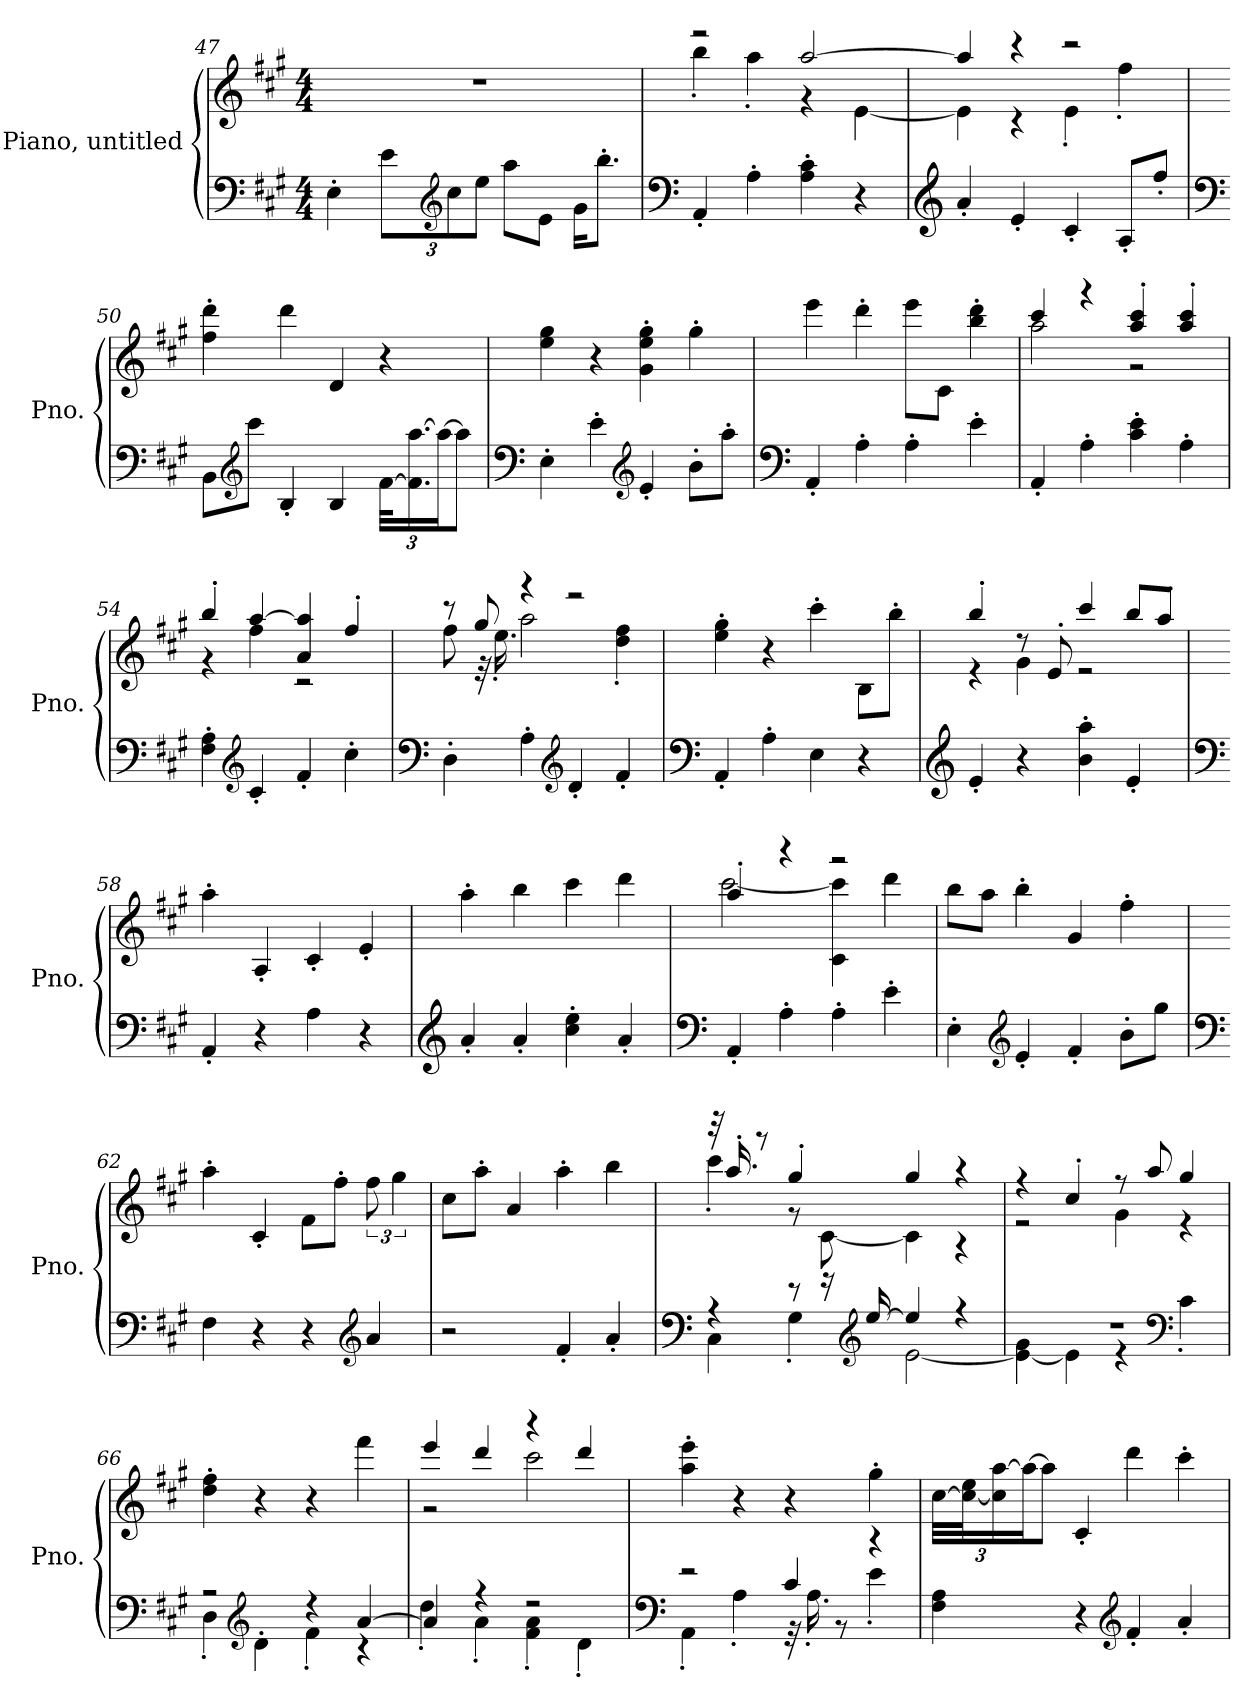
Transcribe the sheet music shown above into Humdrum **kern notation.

**kern	**kern
*part1	*part1
*staff2	*staff1
*I"Piano, untitled	*
*I'Pno.	*
*clefF4	*clefG2
*k[f#c#g#]	*k[f#c#g#]
*M4/4	*M4/4
=47	=47
4E'\	1r
*Xbrackettup	*
12e\L	.
*clefG2	*
12cc#\	.
12ee\J	.
8aa\L	.
8e\J	.
16g#\KL	.
8.bb'\J	.
=48	=48
*clefF4	*
*	*^
4AA'/	2r	4bb'\
4A'\	.	4aa'\
4A\' 4c#\'	[2aa/	4r
4r	.	[4e\
=49	=49	=49
*clefG2	*	*
4a'/	4aa/]	4e\]
4e'/	4r	4r
4c#'/	2r	4e'\
8A'/L	.	4ff#'\
8ff#'/J	.	.
*	*v	*v
!!LO:LB:g=z
=50	=50
*clefF4	*
8BB\L	4ff#\' 4ddd\'
*clefG2	*
8ccc#\J	.
4B'/	4ddd\
4B/	4d/
[48f#\KLL	4r
24.f#\] [24.aa\	.
24aa\J_	.
8aa\J]	.
=51	=51
*clefF4	*
4E'\	4ee\ 4gg#\
4e'\	4r
*clefG2	*
4e'/	4g#\' 4ee\' 4gg#\'
8b'\L	4gg#'\
8aa'\J	.
=52	=52
*clefF4	*
4AA'/	4eee\
4A'\	4ddd'\
4A'\	8eee\L
.	8c#\J
4e'\	4bb\' 4ddd\'
=53	=53
*	*^
4AA'/	4ccc#/	2aa\
4A'\	4r	.
4c#\' 4e\'	4aa/' 4ccc#/'	2r
4A'\	4aa/' 4ccc#/'	.
=54	=54	=54
4F#\' 4A\'	4bb'/	4r
*clefG2	*	*
4c#'/	[4aa/	4ff#\
4f#'/	4a/ 4aa/]	2r
4cc#'\	4ff#'/	.
!!LO:LB:g=z	!!
=55	=55	=55
*clefF4	*	*
4D'\	8r	8ff#\
.	8gg#/	32r
.	.	16.ee'\
4A'\	4r	2aa\
*clefG2	*	*
4d'/	2r	.
4f#'/	.	4dd\' 4ff#\'
*	*v	*v
=56	=56
*clefF4	*
4AA'/	4ee\' 4gg#\'
4A'\	4r
4E\	4ccc#'\
4r	8B\L
.	8bb'\J
=57	=57
*clefG2	*
*	*^
4e'/	4bb'/	4r
4r	8r	4g#\
.	8e'/	.
4b\' 4aa\'	4ccc#/	2r
4e'/	8bb/L	.
.	8aa'/J	.
*	*v	*v
=58	=58
*clefF4	*
4AA'/	4aa'\
4r	4A'/
4A\	4c#'/
4r	4e'/
=59	=59
*clefG2	*
4a'/	4aa'\
4a'/	4bb\
4cc#\' 4ee\'	4ccc#\
4a'/	4ddd\
!!LO:PB:g=z
=60	=60
*clefF4	*
*	*^
4AA'/	4aa'/	[2ccc#\
4A'\	4r	.
4A'\	2r	4c#\ 4ccc#\]
4e'\	.	4ddd\
*	*v	*v
=61	=61
4E'\	8bb\L
.	8aa\J
*clefG2	*
4e'/	4bb'\
4f#'/	4g#/
8b'\L	4ff#'\
8gg#\J	.
=62	=62
*clefF4	*
4F#\	4aa'\
4r	4c#'/
4r	8f#\L
.	8ff#'\J
*clefG2	*
4a/	12ff#\
.	6gg#\
=63	=63
2r	8cc#\L
.	8aa'\J
.	4a/
4f#'/	4aa'\
4a'/	4bb\
=64	=64
*clefF4	*
*^	*^
4r	4C#\	32r	4ccc#'\
.	.	16.aa'/	.
.	.	8r	.
8r	4G#'\	4gg#'/	8r
16r	.	.	[8c#\
*clefG2	*	*	*
[16ee/	.	.	.
4ee/]	[2e\	4gg#/	4c#\]
4r	.	4r	4r
!!LO:LB:g=z	!!
=65	=65	=65	=65
1r	4e\_ 4g#\	4r	2r
.	4e\]	4cc#'/	.
.	4r	8r	4g#\
.	.	8aa/	.
*clefF4	*	*	*
.	4c#'\	4gg#/	4r
*	*	*v	*v
=66	=66	=66
2r	4D'\	4dd\' 4ff#\'
*clefG2	*	*
.	4d'\	4r
4r	4f#'\	4r
[4a/	4r	4fff#\
=67	=67	=67
*	*	*^
4a/]	4dd'\	4eee/	2r
4r	4a'\	4ddd/	.
2r	4f#\' 4a\'	4r	2ccc#\
.	4d'\	4ddd/	.
*	*	*v	*v
=68	=68	=68
*clefF4	*	*
2r	4AA'\	4aa\' 4eee\'
.	4A'\	4r
4c#/	32r	4r
.	16.A'\	.
.	8r	.
4r	4e'\	4gg#'\
*v	*v	*
=69	=69
*	*Xbrackettup
4F#\ 4A\	[48cc#\LLL
.	48cc#\_ 48ee\J
.	24cc#\] [24aa\
.	24aa\J_
.	8aa\J]
4r	4c#'/
*clefG2	*
4f#'/	4ddd\
4a'/	4ccc#'\
=	=
*-	*-
